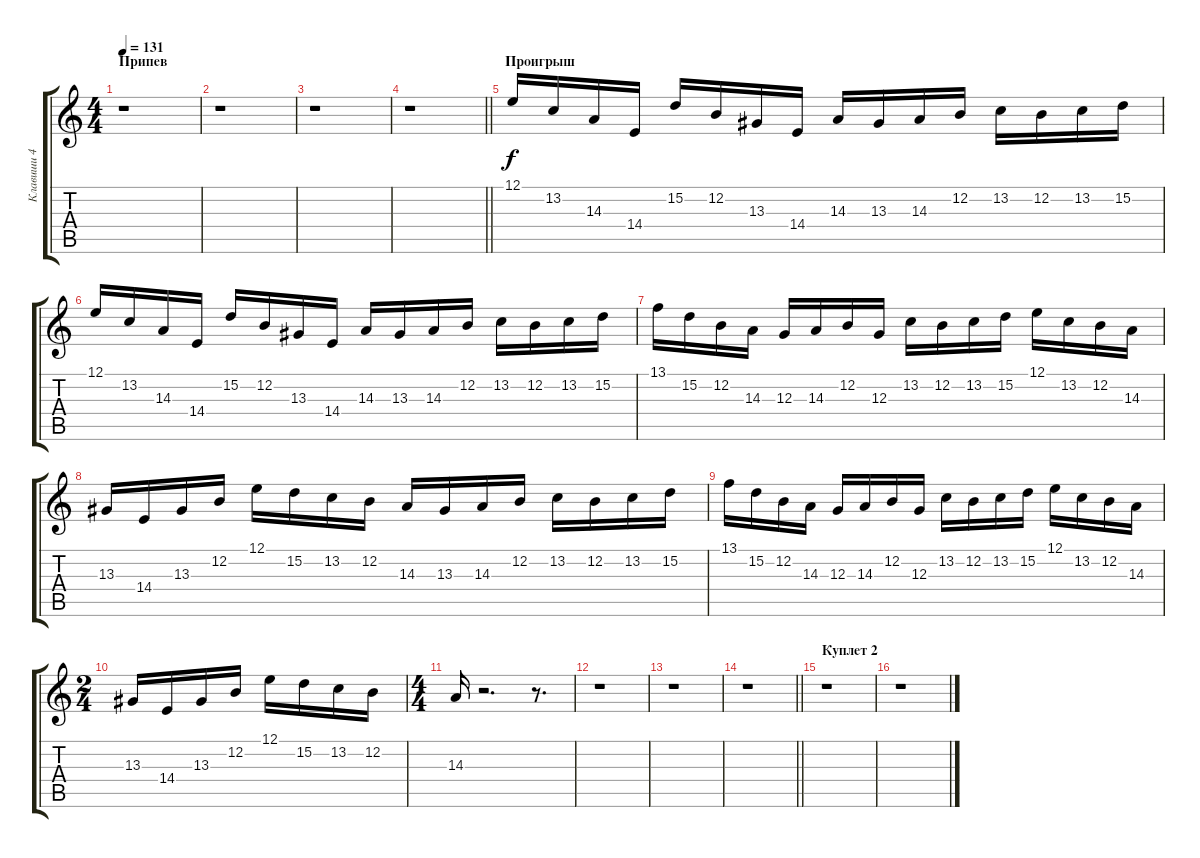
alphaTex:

\track ("Клавиши 4" "Клавиши 4") {instrument xylophone}
\staff {score tabs}
\tuning (E4 B3 G3 D3 A2 E2) {hide}
\ts (4 4)
\section ("" "Припев")
\tempo 131
\clef g2
\ks c
r.1{dy f} |
r.1 |
r.1 |
\barLineRight lightlight
r.1 |
\section ("" "Проигрыш")
12.1.16 13.2.16 14.3.16 14.4.16 15.2.16 12.2.16 13.3.16 14.4.16 14.3.16 13.3.16 14.3.16 12.2.16 13.2.16 12.2.16 13.2.16 15.2.16 |
12.1.16 13.2.16 14.3.16 14.4.16 15.2.16 12.2.16 13.3.16 14.4.16 14.3.16 13.3.16 14.3.16 12.2.16 13.2.16 12.2.16 13.2.16 15.2.16 |
13.1.16 15.2.16 12.2.16 14.3.16 12.3.16 14.3.16 12.2.16 12.3.16 13.2.16 12.2.16 13.2.16 15.2.16 12.1.16 13.2.16 12.2.16 14.3.16 |
13.3.16 14.4.16 13.3.16 12.2.16 12.1.16 15.2.16 13.2.16 12.2.16 14.3.16 13.3.16 14.3.16 12.2.16 13.2.16 12.2.16 13.2.16 15.2.16 |
13.1.16 15.2.16 12.2.16 14.3.16 12.3.16 14.3.16 12.2.16 12.3.16 13.2.16 12.2.16 13.2.16 15.2.16 12.1.16 13.2.16 12.2.16 14.3.16 |
\ts (2 4)
13.3.16 14.4.16 13.3.16 12.2.16 12.1.16 15.2.16 13.2.16 12.2.16 |
\ts (4 4)
14.3.16 r.2{d} r.8{d} |
r.1 |
r.1 |
\barLineRight lightlight
r.1 |
\section ("" "Куплет 2")
r.1 |
r.1
